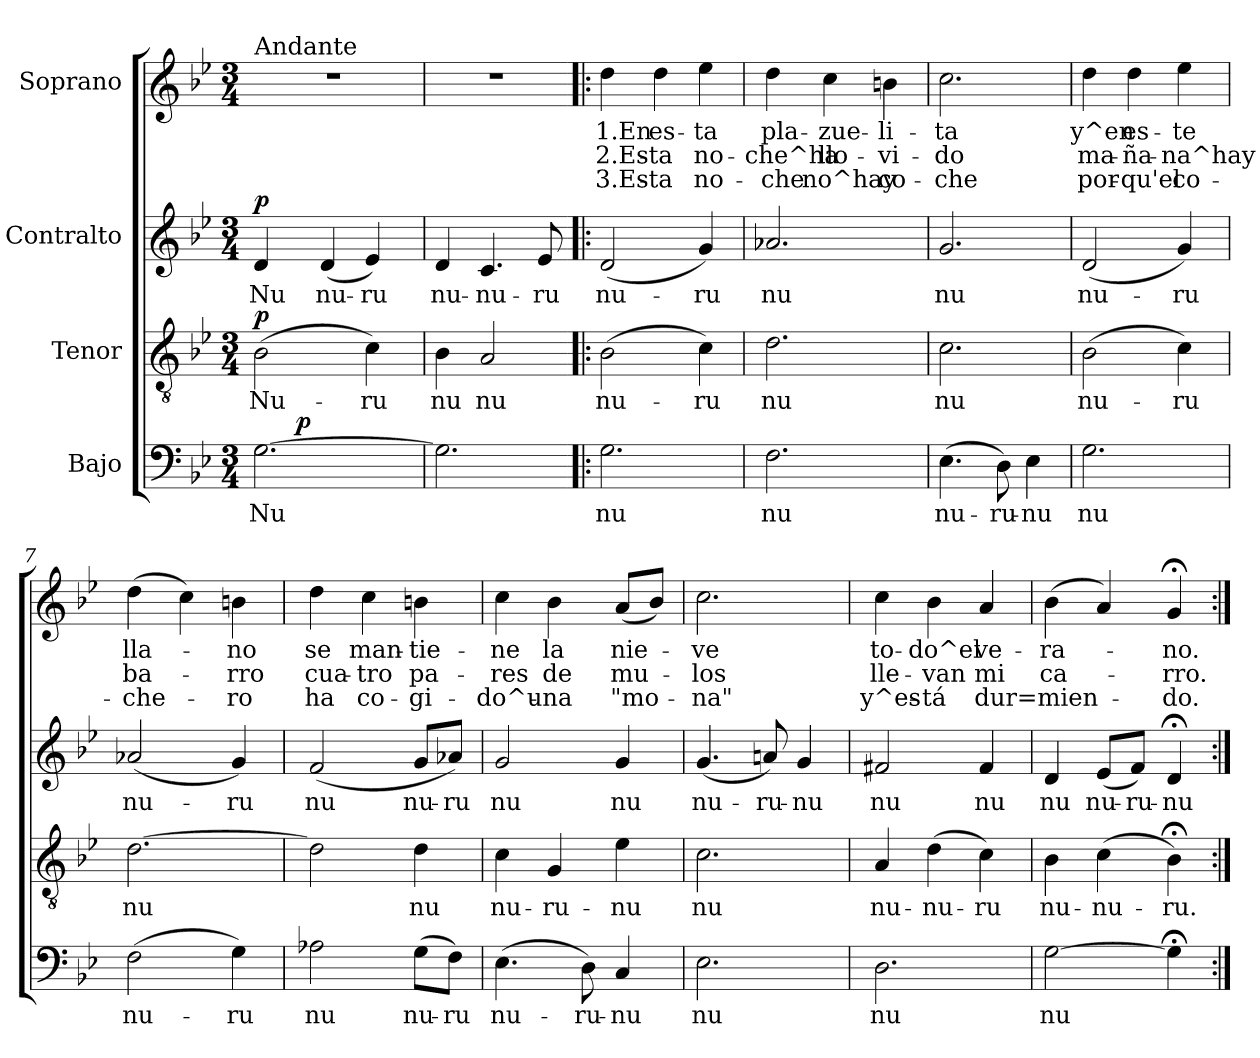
**kern	**text	**dynam	**kern	**text	**dynam	**kern	**text	**dynam	**kern	**text	**text	**text
*part4	*part4	*part4	*part3	*part3	*part3	*part2	*part2	*part2	*part1	*part1	*part1	*part1
*staff4	*staff4	*staff4	*staff3	*staff3	*staff3	*staff2	*staff2	*staff2	*staff1	*staff1	*staff1	*staff1
*I"Bajo	*	*	*I"Tenor	*	*	*I"Contralto	*	*	*I"Soprano	*	*	*
*clefF4	*	*	*clefGv2	*	*	*clefG2	*	*	*clefG2	*	*	*
*k[b-e-]	*	*	*k[b-e-]	*	*	*k[b-e-]	*	*	*k[b-e-]	*	*	*
*B-:	*	*	*B-:	*	*	*B-:	*	*	*B-:	*	*	*
*M3/4	*	*	*M3/4	*	*	*M3/4	*	*	*M3/4	*	*	*
=1	=1	=1	=1	=1	=1	=1	=1	=1	=1	=1	=1	=1
!	!	!	!	!	!	!	!	!	!LO:TX:a:t=Andante	!	!	!
!	!LO:LY:b	!	!	!LO:LY:b	!LO:DY:a	!	!LO:LY:b	!LO:DY:a	!	!	!	!
*^	*	*	*	*	*	*	*	*	*	*	*	*
[>2.G\	8ryy	Nu	.	(>2B-\	Nu-	p	4d/	Nu	p	2.r	.	.	.
.	32ryy	.	.	.	.	.	.	.	.	.	.	.	.
!	!	!	!LO:DY:a	!	!	!	!	!	!	!	!	!	!
.	2ryy	.	p	.	.	.	.	.	.	.	.	.	.
!	!	!	!	!	!	!	!	!LO:LY:b	!	!	!	!	!
.	.	.	.	.	.	.	(<4d/	nu-	.	.	.	.	.
!	!	!	!	!	!LO:LY:b	!	!	!LO:LY:b	!	!	!	!	!
.	.	.	.	4c\)	-ru	.	4e-/)	-ru	.	.	.	.	.
.	16.ryy	.	.	.	.	.	.	.	.	.	.	.	.
=2	=2	=2	=2	=2	=2	=2	=2	=2	=2	=2	=2	=2	=2
!	!	!	!	!	!LO:LY:b	!	!	!LO:LY:b	!	!	!	!	!
*v	*v	*	*	*	*	*	*	*	*	*	*	*	*
2.G\]	.	.	4B-\	nu	.	4d/	nu-	.	2.r	.	.	.
!	!	!	!	!LO:LY:b	!	!	!LO:LY:b	!	!	!	!	!
.	.	.	2A/	nu	.	4.c/	-nu-	.	.	.	.	.
!	!	!	!	!	!	!	!LO:LY:b	!	!	!	!	!
.	.	.	.	.	.	8e-/	-ru	.	.	.	.	.
=3!|:	=3!|:	=3!|:	=3!|:	=3!|:	=3!|:	=3!|:	=3!|:	=3!|:	=3!|:	=3!|:	=3!|:	=3!|:
!	!LO:LY:b	!	!	!LO:LY:b	!	!	!LO:LY:b	!	!	!LO:LY:b	!LO:LY:b	!LO:LY:b
2.G\	nu	.	(>2B-\	nu-	.	(<2d/	nu-	.	4dd\	1.En	2.Es-	3.Es-
!	!	!	!	!	!	!	!	!	!	!LO:LY:b	!LO:LY:b	!LO:LY:b
.	.	.	.	.	.	.	.	.	4dd\	es-	-ta	-ta
!	!	!	!	!LO:LY:b	!	!	!LO:LY:b	!	!	!LO:LY:b	!LO:LY:b	!LO:LY:b
.	.	.	4c\)	-ru	.	4g/)	-ru	.	4ee-\	-ta	no-	no-
=4	=4	=4	=4	=4	=4	=4	=4	=4	=4	=4	=4	=4
!	!LO:LY:b	!	!	!LO:LY:b	!	!	!LO:LY:b	!	!	!LO:LY:b	!LO:LY:b	!LO:LY:b
2.F\	nu	.	2.d\	nu	.	2.a-X/	nu	.	4dd\	pla-	-che^ha	-che
!	!	!	!	!	!	!	!	!	!	!LO:LY:b	!LO:LY:b	!LO:LY:b
.	.	.	.	.	.	.	.	.	4cc\	-zue-	llo-	no^hay
!	!	!	!	!	!	!	!	!	!	!LO:LY:b	!LO:LY:b	!LO:LY:b
.	.	.	.	.	.	.	.	.	4bn\	-li-	-vi-	co-
=5	=5	=5	=5	=5	=5	=5	=5	=5	=5	=5	=5	=5
!	!LO:LY:b	!	!	!LO:LY:b	!	!	!LO:LY:b	!	!	!LO:LY:b	!LO:LY:b	!LO:LY:b
(>4.E-\	nu-	.	2.c\	nu	.	2.g/	nu	.	2.cc\	-ta	-do	-che
!	!LO:LY:b	!	!	!	!	!	!	!	!	!	!	!
8D\)	-ru-	.	.	.	.	.	.	.	.	.	.	.
!	!LO:LY:b	!	!	!	!	!	!	!	!	!	!	!
4E-\	-nu	.	.	.	.	.	.	.	.	.	.	.
=6	=6	=6	=6	=6	=6	=6	=6	=6	=6	=6	=6	=6
!	!LO:LY:b	!	!	!LO:LY:b	!	!	!LO:LY:b	!	!	!LO:LY:b	!LO:LY:b	!LO:LY:b
2.G\	nu	.	(>2B-\	nu-	.	(<2d/	nu-	.	4dd\	y^en	ma-	por-
!	!	!	!	!	!	!	!	!	!	!LO:LY:b	!LO:LY:b	!LO:LY:b
.	.	.	.	.	.	.	.	.	4dd\	es-	-ña-	-qu'el
!	!	!	!	!LO:LY:b	!	!	!LO:LY:b	!	!	!LO:LY:b	!LO:LY:b	!LO:LY:b
.	.	.	4c\)	-ru	.	4g/)	-ru	.	4ee-\	-te	-na^hay	co-
=7	=7	=7	=7	=7	=7	=7	=7	=7	=7	=7	=7	=7
!	!LO:LY:b	!	!	!LO:LY:b	!	!	!LO:LY:b	!	!	!LO:LY:b	!LO:LY:b	!LO:LY:b
(>2F\	nu-	.	[<2.d\	nu	.	(<2a-X/	nu-	.	(>4dd\	lla-	ba-	-che-
.	.	.	.	.	.	.	.	.	4cc\)	.	.	.
!	!LO:LY:b	!	!	!	!	!	!LO:LY:b	!	!	!LO:LY:b	!LO:LY:b	!LO:LY:b
4G\)	-ru	.	.	.	.	4g/)	-ru	.	4bn\	-no	-rro	-ro
!!LO:LB:g=z
=8	=8	=8	=8	=8	=8	=8	=8	=8	=8	=8	=8	=8
!	!LO:LY:b	!	!	!	!	!	!LO:LY:b	!	!	!LO:LY:b	!LO:LY:b	!LO:LY:b
2A-X\	nu	.	2d\]	.	.	(<2f/	nu	.	4dd\	se	cua-	ha
!	!	!	!	!	!	!	!	!	!	!LO:LY:b	!LO:LY:b	!LO:LY:b
.	.	.	.	.	.	.	.	.	4cc\	man-	-tro	co-
!	!LO:LY:b	!	!	!LO:LY:b	!	!	!LO:LY:b	!	!	!LO:LY:b	!LO:LY:b	!LO:LY:b
(>8G\L	nu-	.	4d\	nu	.	8g/L	nu-	.	4bn\	-tie-	pa-	-gi-
!	!LO:LY:b	!	!	!	!	!	!LO:LY:b	!	!	!	!	!
8F\J)	-ru	.	.	.	.	8a-X/J)	-ru	.	.	.	.	.
=9	=9	=9	=9	=9	=9	=9	=9	=9	=9	=9	=9	=9
!	!LO:LY:b	!	!	!LO:LY:b	!	!	!LO:LY:b	!	!	!LO:LY:b	!LO:LY:b	!LO:LY:b
(>4.E-\	nu-	.	4c\	nu-	.	2g/	nu	.	4cc\	-ne	-res	-do^u-
!	!	!	!	!LO:LY:b	!	!	!	!	!	!LO:LY:b	!LO:LY:b	!LO:LY:b
.	.	.	4G/	-ru-	.	.	.	.	4b-\	la	de	-na
!	!LO:LY:b	!	!	!	!	!	!	!	!	!	!	!
8D\)	-ru-	.	.	.	.	.	.	.	.	.	.	.
!	!LO:LY:b	!	!	!LO:LY:b	!	!	!LO:LY:b	!	!	!LO:LY:b	!LO:LY:b	!LO:LY:b
4C/	-nu	.	4e-\	-nu	.	4g/	nu	.	(<8a/L	nie-	mu-	"mo-
.	.	.	.	.	.	.	.	.	8b-/J)	.	.	.
=10	=10	=10	=10	=10	=10	=10	=10	=10	=10	=10	=10	=10
!	!LO:LY:b	!	!	!LO:LY:b	!	!	!LO:LY:b	!	!	!LO:LY:b	!LO:LY:b	!LO:LY:b
2.E-\	nu	.	2.c\	nu	.	(<4.g/	nu-	.	2.cc\	-ve	-los	-na"
!	!	!	!	!	!	!	!LO:LY:b	!	!	!	!	!
.	.	.	.	.	.	8an/)	-ru-	.	.	.	.	.
!	!	!	!	!	!	!	!LO:LY:b	!	!	!	!	!
.	.	.	.	.	.	4g/	-nu	.	.	.	.	.
=11	=11	=11	=11	=11	=11	=11	=11	=11	=11	=11	=11	=11
!	!LO:LY:b	!	!	!LO:LY:b	!	!	!LO:LY:b	!	!	!LO:LY:b	!LO:LY:b	!LO:LY:b
2.D\	nu	.	4A/	nu-	.	2f#X/	nu	.	4cc\	to-	lle-	y^es-
!	!	!	!	!LO:LY:b	!	!	!	!	!	!LO:LY:b	!LO:LY:b	!LO:LY:b
.	.	.	(>4d\	-nu-	.	.	.	.	4b-\	-do^el	-van	-tá
!	!	!	!	!LO:LY:b	!	!	!LO:LY:b	!	!	!LO:LY:b	!LO:LY:b	!LO:LY:b
.	.	.	4c\)	-ru	.	4f#/	nu	.	4a/	ve-	mi	dur=mien-
=12	=12	=12	=12	=12	=12	=12	=12	=12	=12	=12	=12	=12
!	!LO:LY:b	!	!	!LO:LY:b	!	!	!LO:LY:b	!	!	!LO:LY:b	!LO:LY:b	!
[>2G\	nu	.	4B-\	nu-	.	4d/	nu	.	(>4b-\	-ra-	ca-	.
!	!	!	!	!LO:LY:b	!	!	!LO:LY:b	!	!	!	!	!
.	.	.	(>4c\	-nu-	.	(<8e-/L	nu-	.	4a/)	.	.	.
!	!	!	!	!	!	!	!LO:LY:b	!	!	!	!	!
.	.	.	.	.	.	8f/J)	-ru-	.	.	.	.	.
!	!	!	!	!LO:LY:b	!	!	!LO:LY:b	!	!	!LO:LY:b	!LO:LY:b	!LO:LY:b
4G;<\]	.	.	4B-;<\)	-ru.	.	4d;/	-nu	.	4g;/	-no.	-rro.	-do.
=:|!	=:|!	=:|!	=:|!	=:|!	=:|!	=:|!	=:|!	=:|!	=:|!	=:|!	=:|!	=:|!
*-	*-	*-	*-	*-	*-	*-	*-	*-	*-	*-	*-	*-
